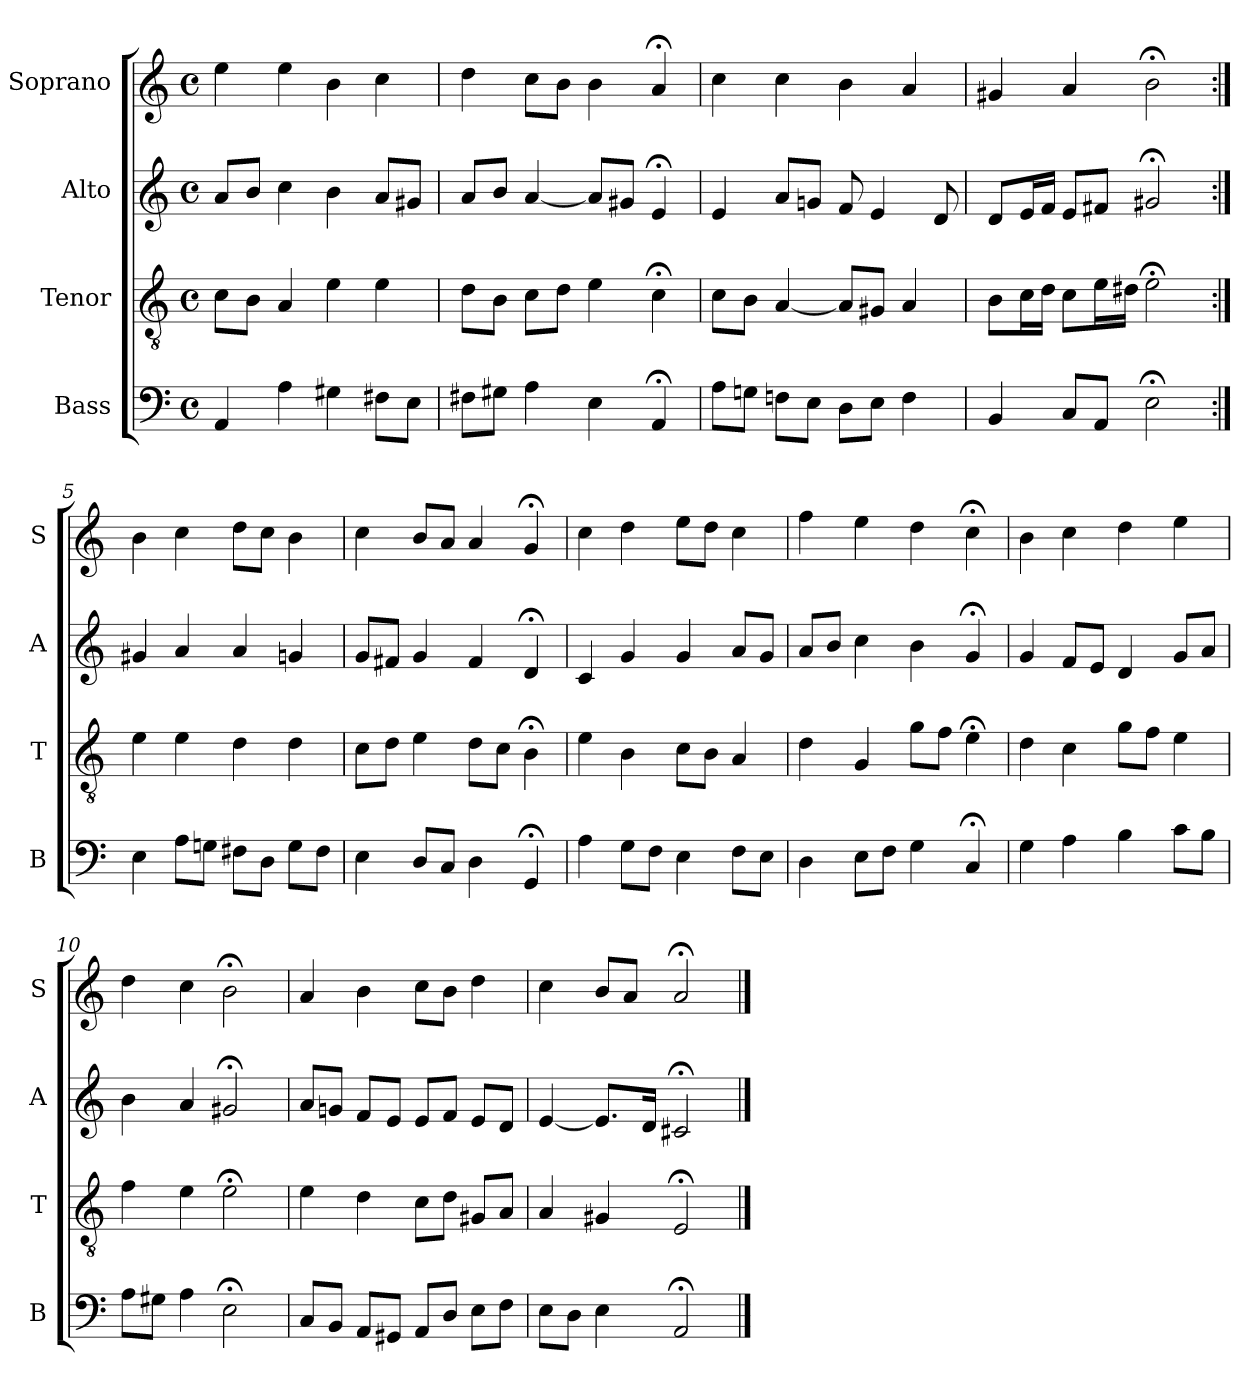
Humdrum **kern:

**kern	**kern	**kern	**kern
*part4	*part3	*part2	*part1
*staff4	*staff3	*staff2	*staff1
*I"Bass	*I"Tenor	*I"Alto	*I"Soprano
*I'B	*I'T	*I'A	*I'S
*clefF4	*clefGv2	*clefG2	*clefG2
*k[]	*k[]	*k[]	*k[]
*a:	*a:	*a:	*a:
*M4/4	*M4/4	*M4/4	*M4/4
*met(c)	*met(c)	*met(c)	*met(c)
*MM100	*MM100	*MM100	*MM100
=1	=1	=1	=1
4AA	8cL	8aL	4ee
.	8BJ	8bJ	.
4A	4A	4cc	4ee
4G#X	4e	4b	4b
8F#XL	4e	8aL	4cc
8EJ	.	8g#XJ	.
=2	=2	=2	=2
8F#XL	8dL	8aL	4dd
8G#XJ	8BJ	8bJ	.
4A	8cL	[4a	8ccL
.	8dJ	.	8bJ
4E	4e	8aL]	4b
.	.	8g#XJ	.
4AA;<	4c;<	4e;<	4a;<
=3	=3	=3	=3
8AL	8cL	4e	4cc
8GnJ	8BJ	.	.
8FnL	[4A	8aL	4cc
8EJ	.	8gnJ	.
8DL	8AL]	8f	4b
8EJ	8G#XJ	4e	.
4F	4A	.	4a
.	.	8d	.
=4	=4	=4	=4
4BB	8BL	8dL	4g#X
.	16cL	16eL	.
.	16dJJ	16fJJ	.
8CL	8cL	8eL	4a
8AAJ	16eL	8f#XJ	.
.	16d#XJJ	.	.
2E;<	2e;<	2g#X;<	2b;<
=5:|!	=5:|!	=5:|!	=5:|!
4E	4e	4g#X	4b
8AL	4e	4a	4cc
8GnJ	.	.	.
8F#XL	4d	4a	8ddL
8DJ	.	.	8ccJ
8GL	4d	4gn	4b
8F#J	.	.	.
=6	=6	=6	=6
4E	8cL	8gL	4cc
.	8dJ	8f#XJ	.
8DL	4e	4g	8bL
8CJ	.	.	8aJ
4D	8dL	4f#	4a
.	8cJ	.	.
4GG;<	4B;<	4d;<	4g;<
=7	=7	=7	=7
4A	4e	4c	4cc
8GL	4B	4g	4dd
8FJ	.	.	.
4E	8cL	4g	8eeL
.	8BJ	.	8ddJ
8FL	4A	8aL	4cc
8EJ	.	8gJ	.
=8	=8	=8	=8
4D	4d	8aL	4ff
.	.	8bJ	.
8EL	4G	4cc	4ee
8FJ	.	.	.
4G	8gL	4b	4dd
.	8fJ	.	.
4C;<	4e;<	4g;<	4cc;<
=9	=9	=9	=9
4G	4d	4g	4b
4A	4c	8fL	4cc
.	.	8eJ	.
4B	8gL	4d	4dd
.	8fJ	.	.
8cL	4e	8gL	4ee
8BJ	.	8aJ	.
=10	=10	=10	=10
8AL	4f	4b	4dd
8G#XJ	.	.	.
4A	4e	4a	4cc
2E;<	2e;<	2g#X;<	2b;<
=11	=11	=11	=11
8CL	4e	8aL	4a
8BBJ	.	8gnJ	.
8AAL	4d	8fL	4b
8GG#XJ	.	8eJ	.
8AAL	8cL	8eL	8ccL
8DJ	8dJ	8fJ	8bJ
8EL	8G#XL	8eL	4dd
8FJ	8AJ	8dJ	.
=12	=12	=12	=12
8EiL	4Ai	[4ei	4cci
8DJ	.	.	.
4E	4G#X	8.eL]	8bL
.	.	.	8aJ
.	.	16dJk	.
2AA;<	2E;<	2c#X;<	2a;<
==	==	==	==
*-	*-	*-	*-
